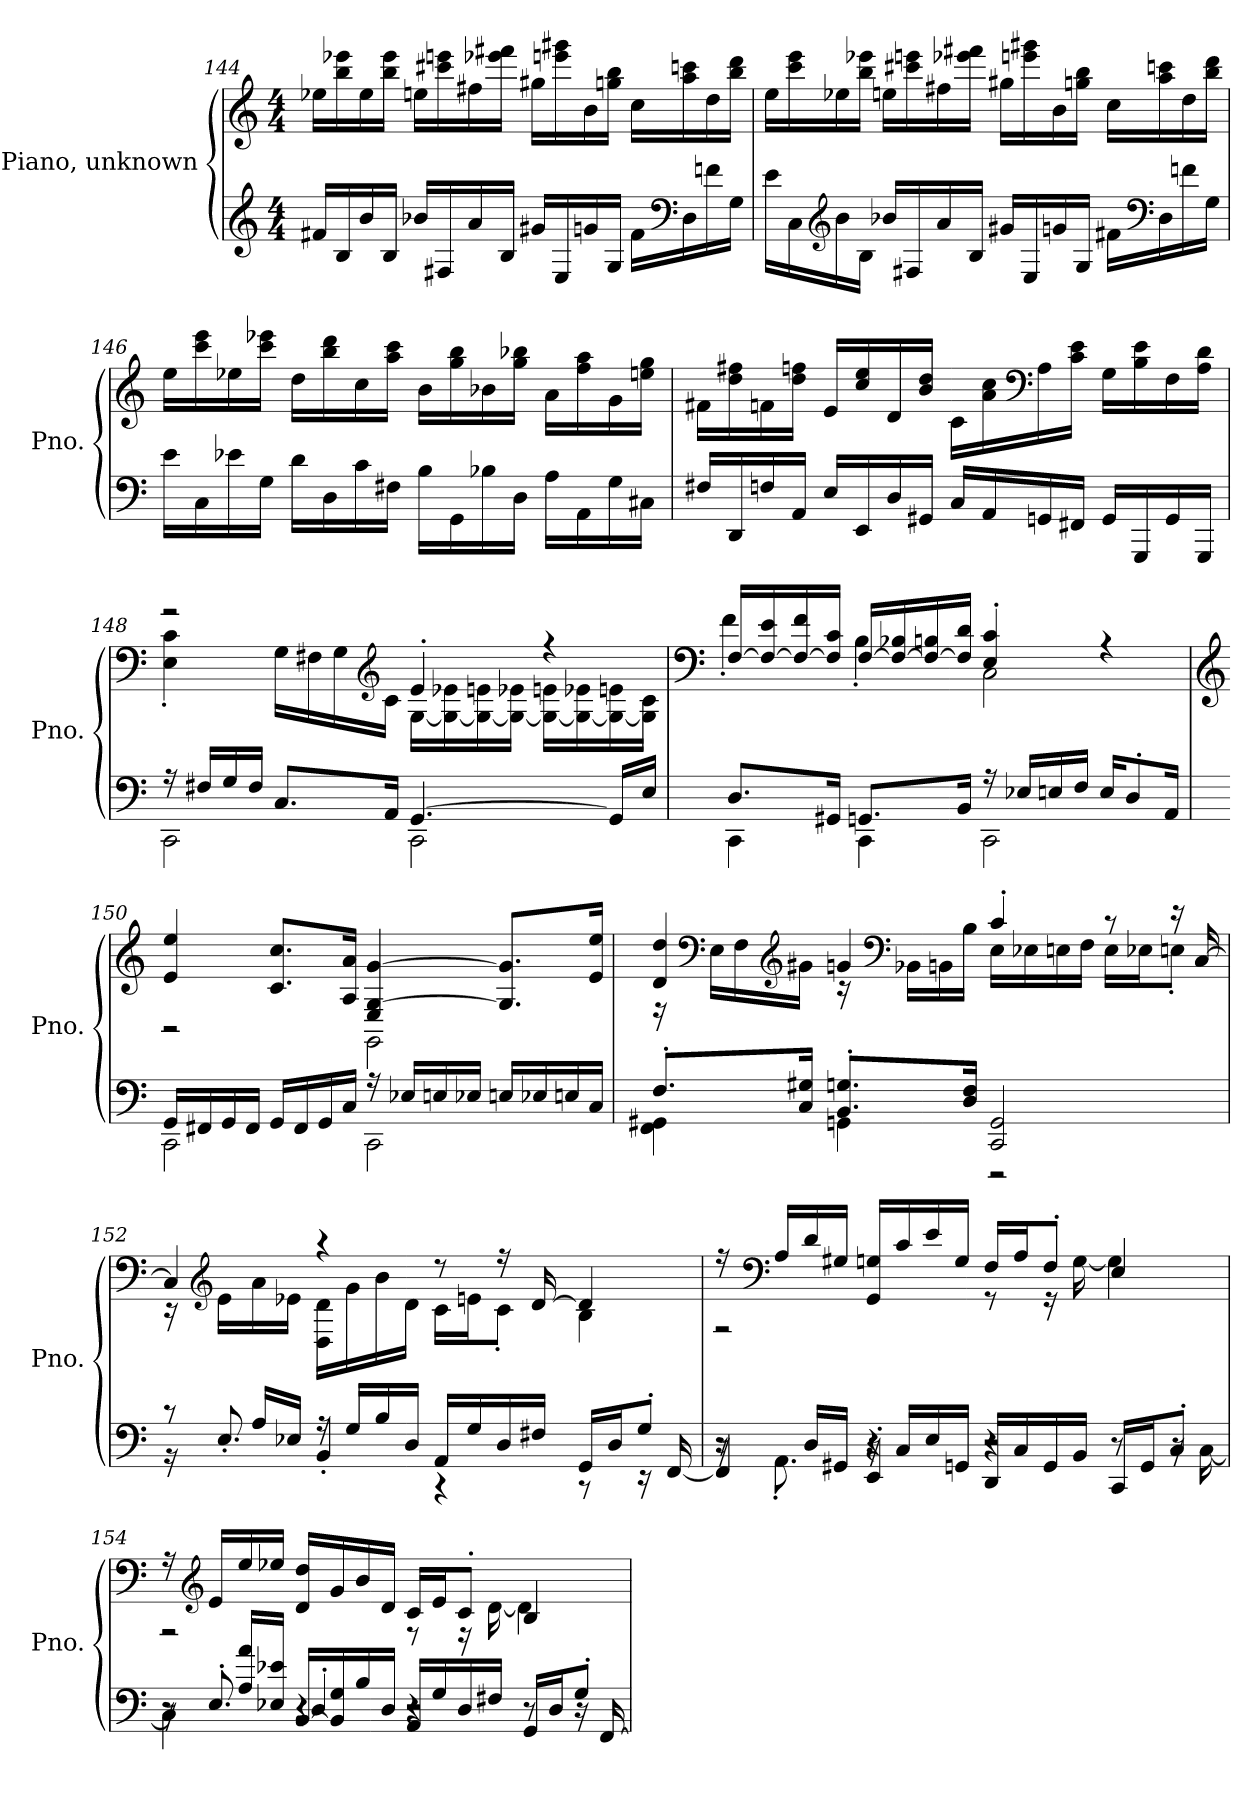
**kern	**kern
*part1	*part1
*staff2	*staff1
*I"Piano, unknown	*
*I'Pno.	*
!!LO:LB:g=z
*clefG2	*clefG2
*k[]	*k[]
*M4/4	*M4/4
=144	=144
16f#X/LL	16ee-X\LL
16B/	16bb\ 16eee-X\
16b/	16ee-\
16B/JJ	16bb\ 16eee-\JJ
16b-X/LL	16een\LL
16F#X/	16ccc#X\ 16eeen\
16a/	16ff#X\
16B/JJ	16eee-X\ 16fff#X\JJ
16g#X/LL	16gg#X\LL
16E/	16eeen\ 16ggg#X\
16gn/	16b\
16G/JJ	16ggn\ 16bb\JJ
16f#\LL	16cc\LL
*clefF4	*
16D\	16aa\ 16cccn\
16fn\	16dd\
16G\JJ	16bb\ 16ddd\JJ
!!LO:PB:g=z
=145	=145
16e\LL	16ee\LL
16C\	16ccc\ 16eee\
*clefG2	*
16b\	16ee-X\
16B\JJ	16bb\ 16eee-X\JJ
16b-X/LL	16een\LL
16F#X/	16ccc#X\ 16eeen\
16a/	16ff#X\
16B/JJ	16eee-X\ 16fff#X\JJ
16g#X/LL	16gg#X\LL
16E/	16eeen\ 16ggg#X\
16gn/	16b\
16G/JJ	16ggn\ 16bb\JJ
16f#X\LL	16cc\LL
*clefF4	*
16D\	16aa\ 16cccn\
16fn\	16dd\
16G\JJ	16bb\ 16ddd\JJ
!!LO:LB:g=z
=146	=146
16e\LL	16ee\LL
16C\	16ccc\ 16eee\
16e-X\	16ee-X\
16G\JJ	16ccc\ 16eee-X\JJ
16d\LL	16dd\LL
16D\	16bb\ 16ddd\
16c\	16cc\
16F#X\JJ	16aa\ 16ccc\JJ
16B\LL	16b\LL
16GG\	16gg\ 16bb\
16B-X\	16b-X\
16D\JJ	16gg\ 16bb-X\JJ
16A\LL	16a\LL
16AA\	16ff\ 16aa\
16G\	16g\
16C#X\JJ	16een\ 16gg\JJ
=147	=147
16F#X/LL	16f#X\LL
16DD/	16dd\ 16ff#X\
16Fn/	16fn\
16AA/JJ	16dd\ 16ffn\JJ
16E/LL	16e/LL
16EE/	16cc/ 16ee/
16D/	16d/
16GG#X/JJ	16b/ 16dd/JJ
16C/LL	16c\LL
16AA/	16a\ 16cc\
*	*clefF4
16GGn/	16A\
16FF#X/JJ	16c\ 16e\JJ
16GG/LL	16G\LL
16GGG/	16B\ 16e\
16GG/	16F\
16GGG/JJ	16A\ 16d\JJ
!!LO:LB:g=z
=148	=148
*^	*^
16r	2CC\	2r	4E\' 4c\'
16F#X/LL	.	.	.
16G/	.	.	.
16F#/JJ	.	.	.
8.C/L	.	.	16G\LL
.	.	.	16F#X\
.	.	.	16G\
*	*	*clefG2	*
16AA/Jk	.	.	16c\JJ
[4.GG/	2CC\	4e'/	[16G\LL
.	.	.	16G\_ 16e-X\
.	.	.	16G\_ 16en\
.	.	.	16G\_ 16e-X\JJ
.	.	4r	16G\_ 16en\LL
.	.	.	16G\_ 16e-X\
16GG/LL]	.	.	16G\_ 16en\
16E/JJ	.	.	16G\] 16c\JJ
!!LO:LB:g=z	!!
=149	=149	=149	=149
*	*	*clefF4	*
8.D/L	4CC\	[16F/LL	4f'\
.	.	16F/_ 16e/	.
.	.	16F/_ 16f/	.
16GG#X/Jk	.	16F/] 16c/JJ	.
8.GGn/L	4CC\	[16F/LL	4B'\
.	.	16F/_ 16B-X/	.
.	.	16F/_ 16Bn/	.
16BB/Jk	.	16F/] 16d/JJ	.
16r	2CC\	4E/' 4c/'	2C\
16E-X/LL	.	.	.
16En/	.	.	.
16F/JJ	.	.	.
16E/KL	.	4r	.
8D'/	.	.	.
16AA/Jk	.	.	.
=150	=150	=150	=150
*	*	*clefG2	*
16GG/LL	2CC\	4e/ 4ee/	2r
16FF#X/	.	.	.
16GG/	.	.	.
16FF#/JJ	.	.	.
16GG/LL	.	8.c/ 8.cc/L	.
16FF#/	.	.	.
16GG/	.	.	.
16C/JJ	.	16A/ 16a/Jk	.
16r	2CC\	4E/ [4G/ [4g/	2GG\
16E-X/LL	.	.	.
16En/	.	.	.
16E-X/JJ	.	.	.
16En/LL	.	8.G/] 8.g/]L	.
16E-X/	.	.	.
16En/	.	.	.
16C/JJ	.	16e/ 16ee/Jk	.
!!LO:LB:g=z	!!
=151	=151	=151	=151
8.F'/L	4FF\ 4GG#X\	4d/ 4dd/	16r
*	*	*clefF4	*
.	.	.	16E\LL
.	.	.	16F\
*	*	*clefG2	*
16C/ 16G#X/Jk	.	.	16g#X\JJ
8.BB/' 8.Gn/'L	4GGn\	4gn/	16r
*	*	*clefF4	*
.	.	.	16BB-X\LL
.	.	.	16BBn\
16D/ 16F/Jk	.	.	16B\JJ
2CC/ 2GG/	2r	4c'/	16E\LL
.	.	.	16E-X\
.	.	.	16En\
.	.	.	16F\JJ
.	.	8r	16E\LL
.	.	.	16E-X\J
.	.	16r	8En'\J
.	.	[16C/	.
!!LO:LB:g=z	!!
=152	=152	=152	=152
8r	16r	4C/]	16r
*	*	*clefG2	*
.	8.E'/	.	16e\LL
16A/LL	.	.	16a\
16E-X/JJ	.	.	16e-X\JJ
16r	4BB'/	4r	16D\ 16d\LL
16G/LL	.	.	16g\
16B/	.	.	16b\
16D/JJ	.	.	16d\JJ
16AA/LL	4r	8r	16c\LL
16G/	.	.	16en\J
16D/	.	16r	8c'\J
16F#X/JJ	.	[16d/	.
16GG/LL	8r	4d/]	4B\
16D/J	.	.	.
8G'/J	16r	.	.
.	[16FF/	.	.
=153	=153	=153	=153
*	*^	*	*
8r	16r	4FF/]	16r	2r
*	*	*	*clefF4	*
.	8.AA'\	.	16A/LL	.
16D/LL	.	.	16d/	.
16GG#X/JJ	.	.	16G#X/JJ	.
16r	4r	4EE'/	16GG/ 16Gn/LL	.
16C/LL	.	.	16c/	.
16E/	.	.	16e/	.
16GGn/JJ	.	.	16G/JJ	.
16DD/LL	4r	2r	16F/LL	8r
16C/	.	.	16A/J	.
16GG/	.	.	8F'/J	16r
16BB/JJ	.	.	.	[16G\
16CC/LL	8r	.	4E/	4G\]
16GG/J	.	.	.	.
8C'/J	16r	.	.	.
.	[16C\	.	.	.
!!LO:PB:g=z	!!
=154	=154	=154	=154	=154
8r	4C\]	16r	16r	2r
*	*	*	*clefG2	*
.	.	8.E'/	16e/LL	.
16A/ 16a/LL	.	.	16ee/	.
16E-X/ 16e-X/JJ	.	.	16ee-X/JJ	.
[16BB/LL	4r	4D'/	16d/ 16dd/LL	.
16BB/] 16G/	.	.	16g/	.
16B/	.	.	16b/	.
16D/JJ	.	.	16d/JJ	.
16AA/LL	2r	4r	16c/LL	8r
16G/	.	.	16e/J	.
16D/	.	.	8c'/J	16r
16F#X/JJ	.	.	.	[16d\
16GG/LL	.	8r	4B/	4d\]
16D/J	.	.	.	.
8G'/J	.	16r	.	.
.	.	[16FF/	.	.
*v	*v	*v	*	*
*	*v	*v
=	=
*-	*-
